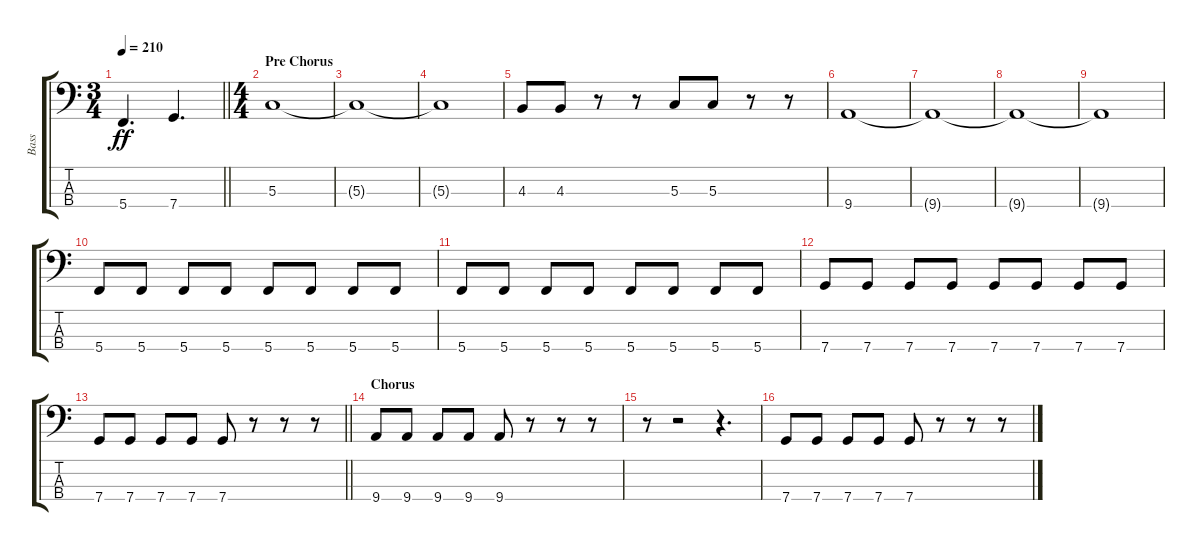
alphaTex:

\track ("Bass" "Bass") {instrument electricbasspick}
\staff {score tabs}
\tuning (G2 D2 G1 C1) {hide}
\ts (3 4)
\tempo 210
\clef f4
\barLineRight lightlight
\ks c
5.4.4{d dy ff} 7.4.4{d} |
\ts (4 4)
\section ("" "Pre Chorus")
5.3.1 |
5.3{t}.1 |
5.3{t}.1 |
4.3.8 4.3.8 r.8 r.8 5.3.8 5.3.8 r.8 r.8 |
9.4.1 |
9.4{t}.1 |
9.4{t}.1 |
9.4{t}.1 |
5.4.8 5.4.8 5.4.8 5.4.8 5.4.8 5.4.8 5.4.8 5.4.8 |
5.4.8 5.4.8 5.4.8 5.4.8 5.4.8 5.4.8 5.4.8 5.4.8 |
7.4.8 7.4.8 7.4.8 7.4.8 7.4.8 7.4.8 7.4.8 7.4.8 |
\barLineRight lightlight
7.4.8 7.4.8 7.4.8 7.4.8 7.4.8 r.8 r.8 r.8 |
\section ("" "Chorus")
9.4.8 9.4.8 9.4.8 9.4.8 9.4.8 r.8 r.8 r.8 |
r.8 r.2 r.4{d} |
7.4.8 7.4.8 7.4.8 7.4.8 7.4.8 r.8 r.8 r.8
